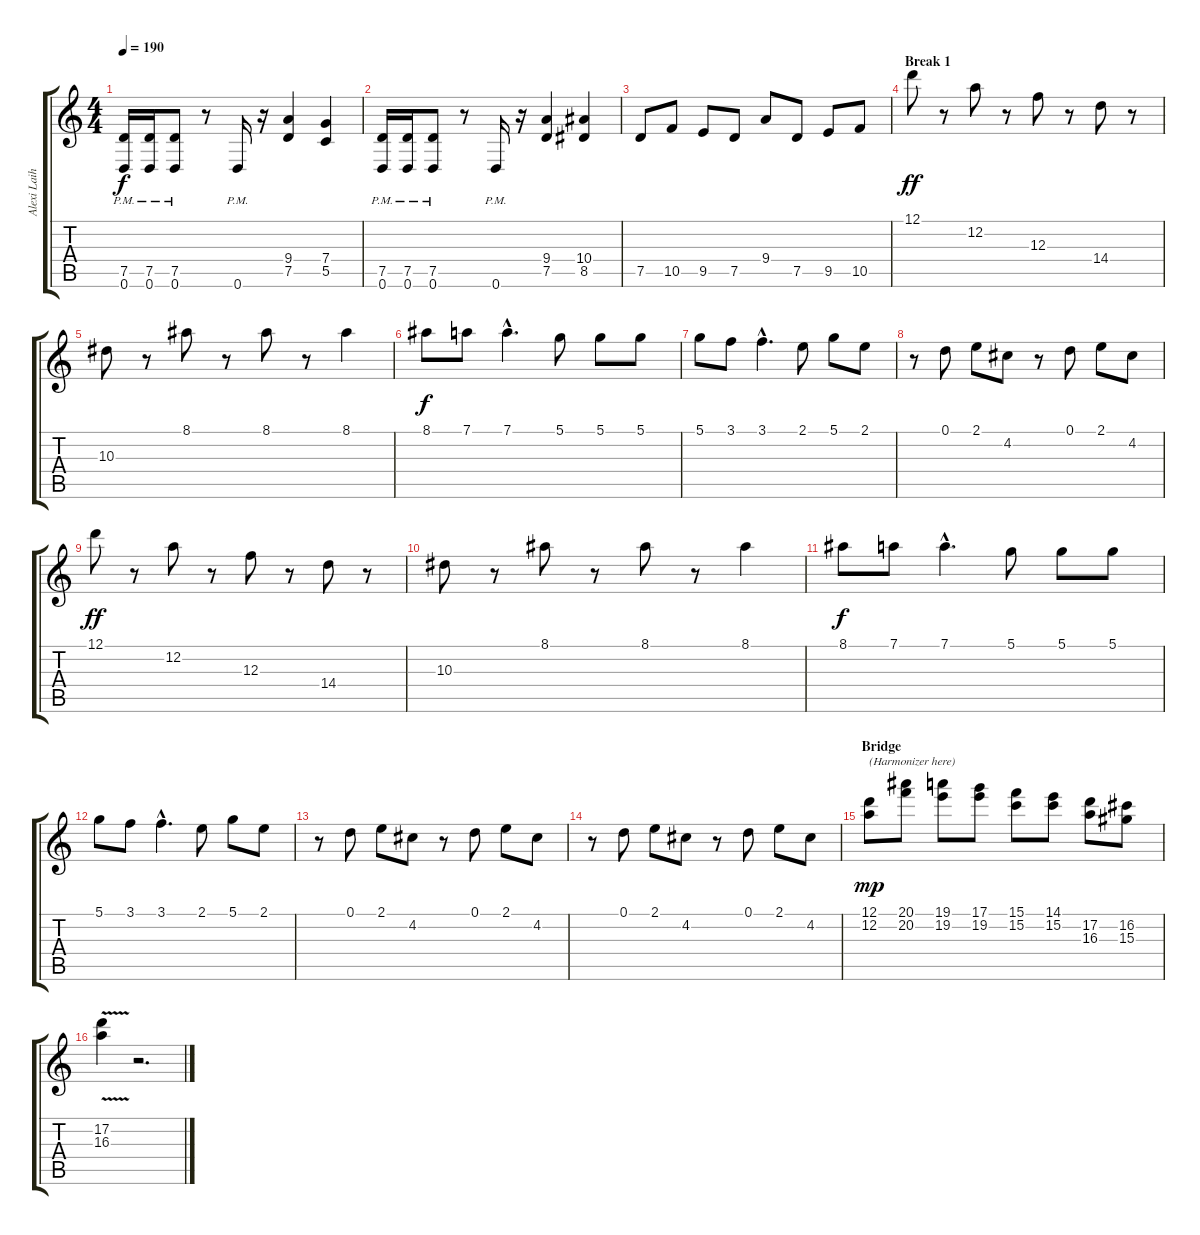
\track ("Alexi Laiho (Lead Guitar)" "Alexi Laih") {instrument overdrivenguitar}
\staff {score tabs}
\tuning (D4 A3 F3 C3 G2 D2) {hide}
\ts (4 4)
\tempo 190
\clef g2
\ks c
(7.5{pm} 0.6{pm}).16{dy f} (7.5{pm} 0.6{pm}).16 (7.5{pm} 0.6{pm}).8 r.8 0.6{pm}.16 r.16 (9.4 7.5).4 (7.4 5.5).4 |
(7.5{pm} 0.6{pm}).16 (7.5{pm} 0.6{pm}).16 (7.5{pm} 0.6{pm}).8 r.8 0.6{pm}.16 r.16 (9.4 7.5).4 (10.4 8.5).4 |
7.5.8 10.5.8 9.5.8 7.5.8 9.4.8 7.5.8 9.5.8 10.5.8 |
\section ("" "Break 1")
12.1.8{dy ff} r.8 12.2.8 r.8 12.3.8 r.8 14.4.8 r.8 |
10.3.8 r.8 8.1.8 r.8 8.1.8 r.8 8.1.4 |
8.1.8{dy f} 7.1.8 7.1{hac}.4{d} 5.1.8 5.1.8 5.1.8 |
5.1.8 3.1.8 3.1{hac}.4{d} 2.1.8 5.1.8 2.1.8 |
r.8 0.1.8 2.1.8 4.2.8 r.8 0.1.8 2.1.8 4.2.8 |
12.1.8{dy ff} r.8 12.2.8 r.8 12.3.8 r.8 14.4.8 r.8 |
10.3.8 r.8 8.1.8 r.8 8.1.8 r.8 8.1.4 |
8.1.8{dy f} 7.1.8 7.1{hac}.4{d} 5.1.8 5.1.8 5.1.8 |
5.1.8 3.1.8 3.1{hac}.4{d} 2.1.8 5.1.8 2.1.8 |
r.8 0.1.8 2.1.8 4.2.8 r.8 0.1.8 2.1.8 4.2.8 |
r.8 0.1.8 2.1.8 4.2.8 r.8 0.1.8 2.1.8 4.2.8 |
\section ("" "Bridge")
(12.1 12.2).8{txt "(Harmonizer here)" dy mp} (20.1 20.2).8 (19.1 19.2).8 (17.1 19.2).8 (15.1 15.2).8 (14.1 15.2).8 (17.2 16.3).8 (16.2 15.3).8 |
(17.2{v} 16.3{v}).4 r.2{d}
